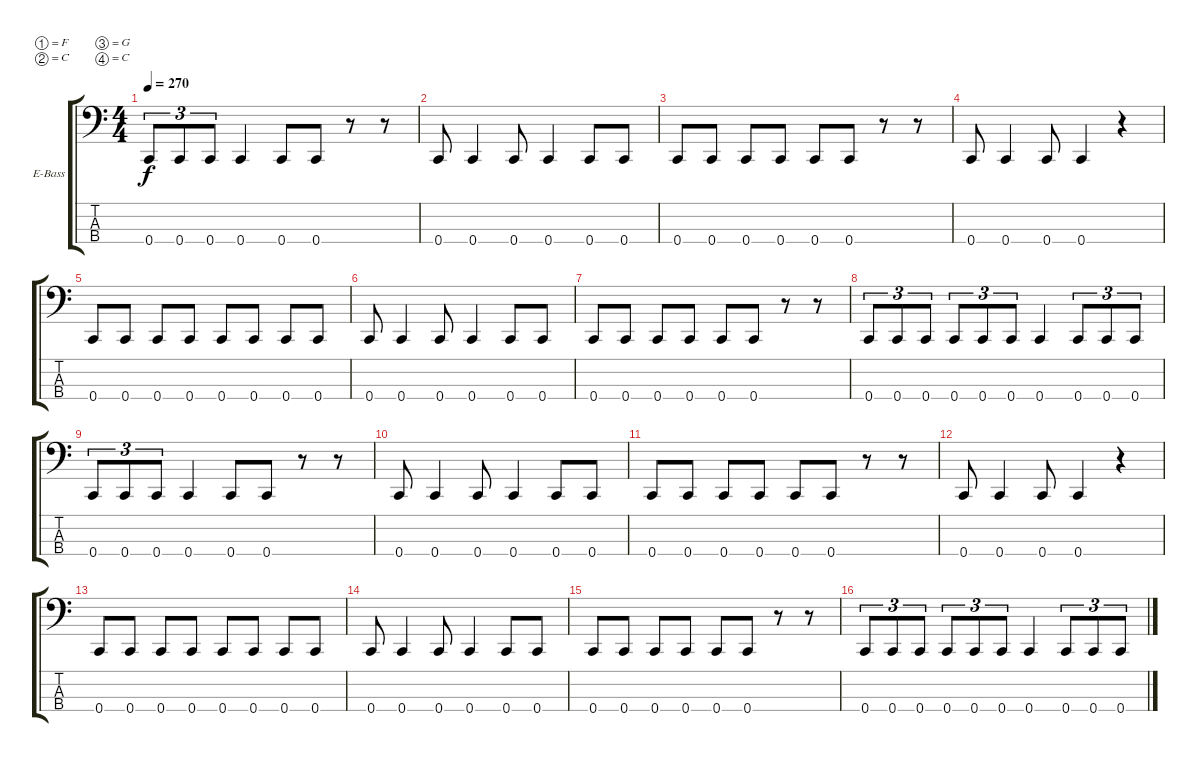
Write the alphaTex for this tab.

\bracketExtendMode groupsimilarinstruments
\firstSystemTrackNameOrientation horizontal
\otherSystemsTrackNameOrientation horizontal
\track ("Nick" "E-Bass") {instrument electricbassfinger}
\staff {score tabs}
\tuning (F2 C2 G1 C1)
\ts (4 4)
\tempo 270
\clef f4
\ks c
0.4.8{tu (3 2) dy f} 0.4.8{tu (3 2)} 0.4.8{tu (3 2)} 0.4.4 0.4.8 0.4.8 r.8 r.8 |
0.4.8 0.4.4 0.4.8 0.4.4 0.4.8 0.4.8 |
0.4.8 0.4.8 0.4.8 0.4.8 0.4.8 0.4.8 r.8 r.8 |
0.4.8 0.4.4 0.4.8 0.4.4 r.4 |
0.4.8 0.4.8 0.4.8 0.4.8 0.4.8 0.4.8 0.4.8 0.4.8 |
0.4.8 0.4.4 0.4.8 0.4.4 0.4.8 0.4.8 |
0.4.8 0.4.8 0.4.8 0.4.8 0.4.8 0.4.8 r.8 r.8 |
0.4.8{tu (3 2)} 0.4.8{tu (3 2)} 0.4.8{tu (3 2)} 0.4.8{tu (3 2)} 0.4.8{tu (3 2)} 0.4.8{tu (3 2)} 0.4.4 0.4.8{tu (3 2)} 0.4.8{tu (3 2)} 0.4.8{tu (3 2)} |
0.4.8{tu (3 2)} 0.4.8{tu (3 2)} 0.4.8{tu (3 2)} 0.4.4 0.4.8 0.4.8 r.8 r.8 |
0.4.8 0.4.4 0.4.8 0.4.4 0.4.8 0.4.8 |
0.4.8 0.4.8 0.4.8 0.4.8 0.4.8 0.4.8 r.8 r.8 |
0.4.8 0.4.4 0.4.8 0.4.4 r.4 |
0.4.8 0.4.8 0.4.8 0.4.8 0.4.8 0.4.8 0.4.8 0.4.8 |
0.4.8 0.4.4 0.4.8 0.4.4 0.4.8 0.4.8 |
0.4.8 0.4.8 0.4.8 0.4.8 0.4.8 0.4.8 r.8 r.8 |
0.4.8{tu (3 2)} 0.4.8{tu (3 2)} 0.4.8{tu (3 2)} 0.4.8{tu (3 2)} 0.4.8{tu (3 2)} 0.4.8{tu (3 2)} 0.4.4 0.4.8{tu (3 2)} 0.4.8{tu (3 2)} 0.4.8{tu (3 2)}
